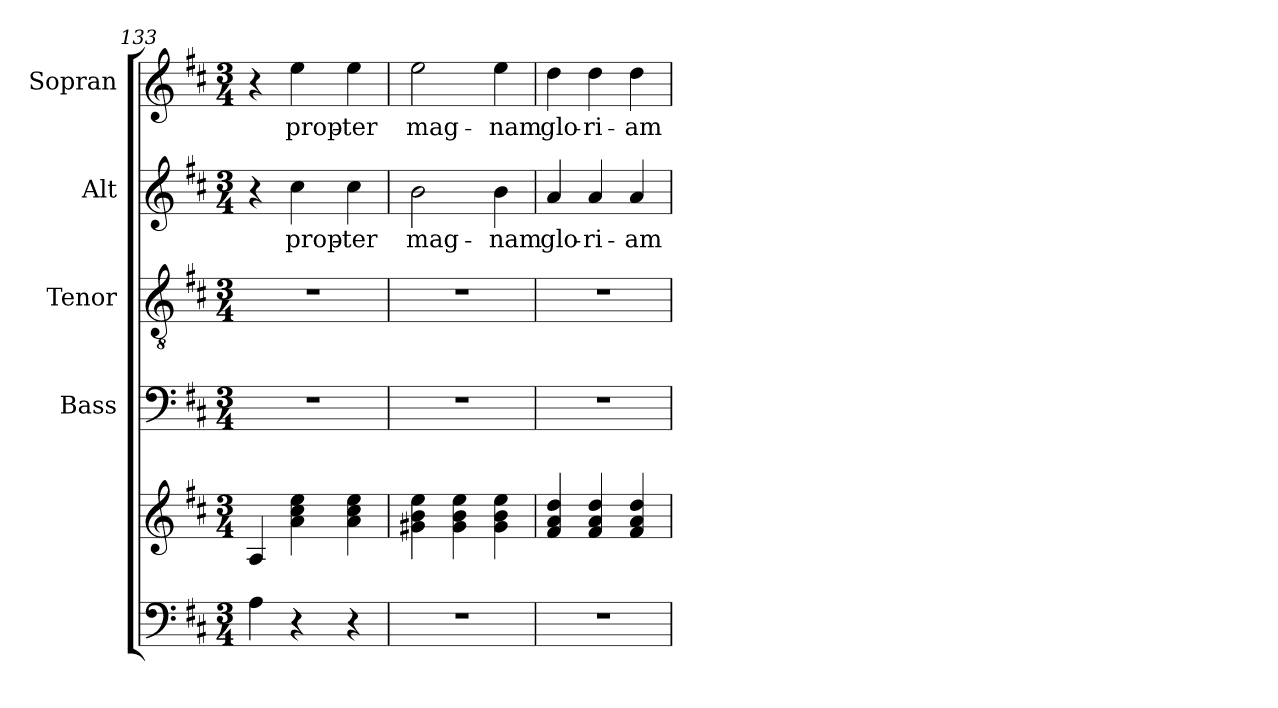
**kern	**kern	**kern	**kern	**kern	**text	**kern	**text
*part5	*part5	*part4	*part3	*part2	*part2	*part1	*part1
*staff6	*staff5	*staff4	*staff3	*staff2	*staff2	*staff1	*staff1
*	*	*I"Bass	*I"Tenor	*I"Alt	*	*I"Sopran	*
*	*	*I'B.	*I'T.	*I'A.	*	*I'S.	*
*clefF4	*clefG2	*clefF4	*clefGv2	*clefG2	*	*clefG2	*
*k[f#c#]	*k[f#c#]	*k[f#c#]	*k[f#c#]	*k[f#c#]	*	*k[f#c#]	*
*D:	*D:	*D:	*D:	*D:	*	*D:	*
*M3/4	*M3/4	*M3/4	*M3/4	*M3/4	*	*M3/4	*
=133	=133	=133	=133	=133	=133	=133	=133
4A\	4A/	2.r	2.r	4r	.	4r	.
!	!	!	!	!	!LO:LY:b	!	!LO:LY:b
4r	4a\ 4cc#\ 4ee\	.	.	4cc#\	prop-	4ee\	prop-
!	!	!	!	!	!LO:LY:b	!	!LO:LY:b
4r	4a\ 4cc#\ 4ee\	.	.	4cc#\	-ter	4ee\	-ter
=134	=134	=134	=134	=134	=134	=134	=134
!	!	!	!	!	!LO:LY:b	!	!LO:LY:b
2.r	4g#X\ 4b\ 4ee\	2.r	2.r	2b\	mag-	2ee\	mag-
.	4g#\ 4b\ 4ee\	.	.	.	.	.	.
!	!	!	!	!	!LO:LY:b	!	!LO:LY:b
.	4g#\ 4b\ 4ee\	.	.	4b\	-nam	4ee\	-nam
=135	=135	=135	=135	=135	=135	=135	=135
!	!	!	!	!	!LO:LY:b	!	!LO:LY:b
2.r	4f#/ 4a/ 4dd/	2.r	2.r	4a/	glo-	4dd\	glo-
!	!	!	!	!	!LO:LY:b	!	!LO:LY:b
.	4f#/ 4a/ 4dd/	.	.	4a/	-ri-	4dd\	-ri-
!	!	!	!	!	!LO:LY:b	!	!LO:LY:b
.	4f#/ 4a/ 4dd/	.	.	4a/	-am	4dd\	-am
=	=	=	=	=	=	=	=
*-	*-	*-	*-	*-	*-	*-	*-
